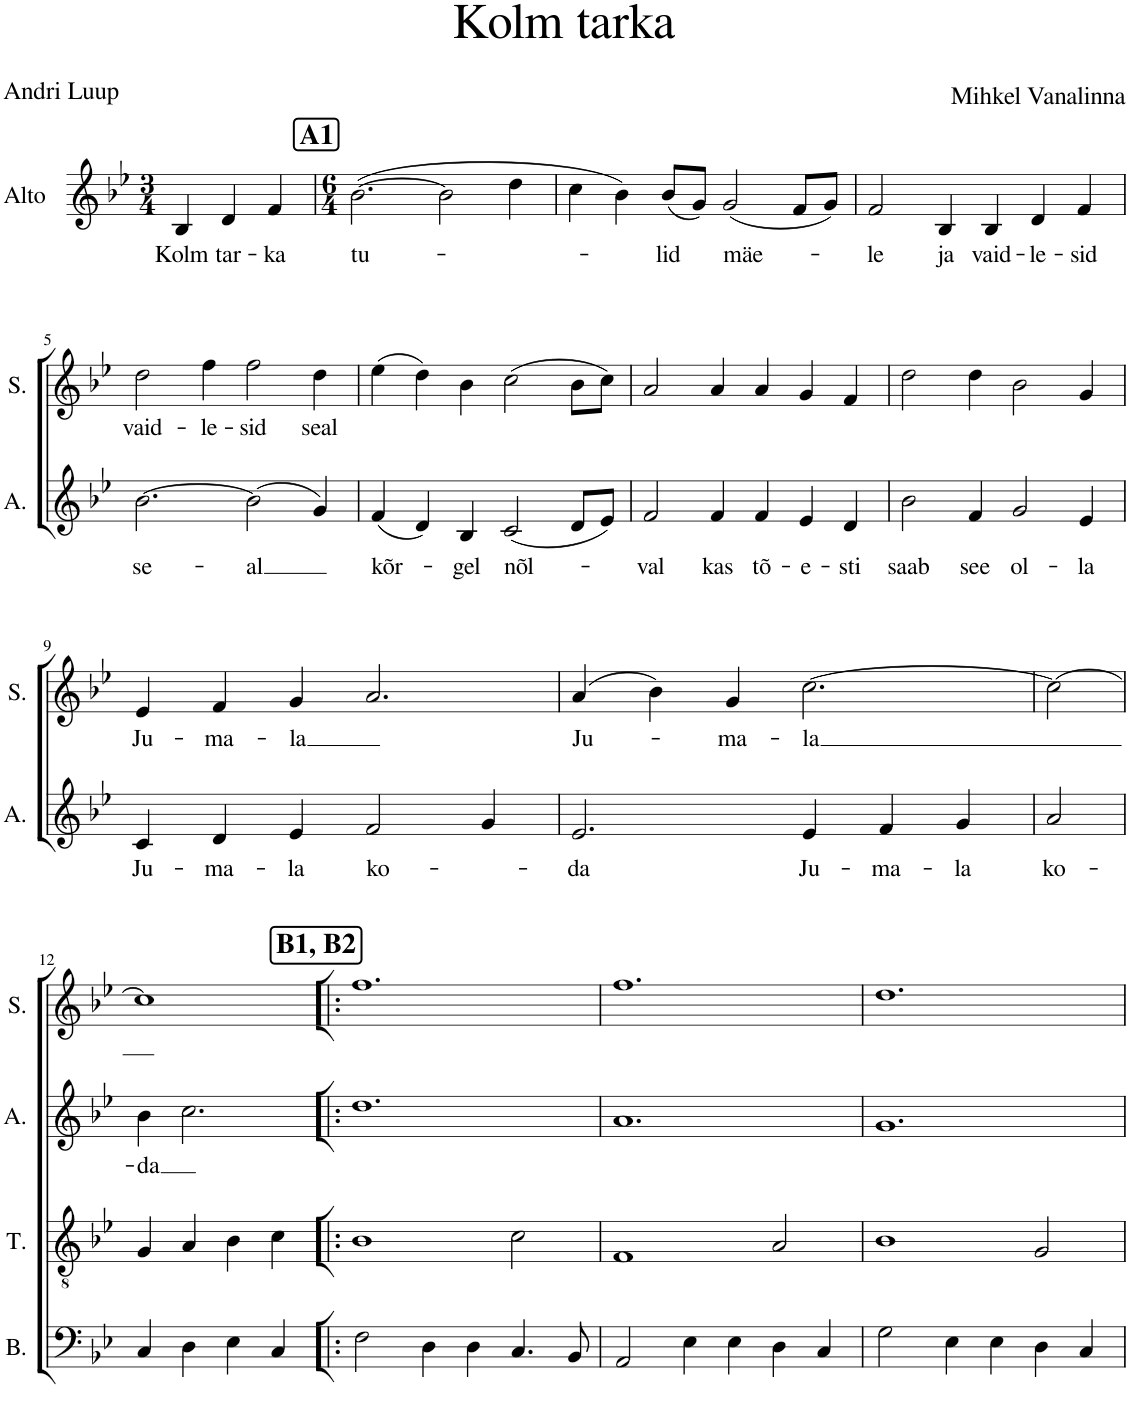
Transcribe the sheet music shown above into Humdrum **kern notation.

**kern	**kern	**kern	**text	**kern	**text
*part4	*part3	*part2	*part2	*part1	*part1
*staff4	*staff3	*staff2	*staff2	*staff1	*staff1
*I"Bass	*I"Tenor	*I"Alto	*	*I"Soprano	*
*I'B.	*I'T.	*I'A.	*	*I'S.	*
*stria5	*stria5	*	*	*	*
*clefF4	*clefGv2	*clefG2	*	*clefG2	*
*	*Trd1c2	*	*	*	*
*k[b-e-]	*k[b-e-]	*k[b-e-]	*	*k[b-e-]	*
*M3/4	*M3/4	*M3/4	*	*M3/4	*
=1	=1	=1	=1	=1	=1
!	!	!	!LO:LY:b	!	!
4r	4r	4B-/	Kolm	4r	.
!	!	!	!LO:LY:b	!	!
4r	4r	4d/	tar-	4r	.
!	!	!	!LO:LY:b	!	!
4r	4r	4f/	-ka	4r	.
!!LO:REH:place=s1:a:B:cj:fs=14:t=A1
=2	=2	=2	=2	=2	=2
*M6/4	*M6/4	*M6/4	*	*M6/4	*
!	!	!	!LO:LY:b	!	!
1.r	1.r	([2.b-\	tu-	1.r	.
.	.	2b-\]	.	.	.
.	.	4dd\	.	.	.
=3	=3	=3	=3	=3	=3
1.r	1.r	4cc\	.	1.r	.
.	.	4b-\)	.	.	.
!	!	!	!LO:LY:b	!	!
.	.	(8b-/L	lid	.	.
.	.	8g/J)	.	.	.
!	!	!	!LO:LY:b	!	!
.	.	(2g/	mäe-	.	.
.	.	8f/L	.	.	.
.	.	8g/J)	.	.	.
=4	=4	=4	=4	=4	=4
!	!	!	!LO:LY:b	!	!
1.r	1.r	2f/	-le	1.r	.
!	!	!	!LO:LY:b	!	!
.	.	4B-/	ja	.	.
!	!	!	!LO:LY:b	!	!
.	.	4B-/	vaid-	.	.
!	!	!	!LO:LY:b	!	!
.	.	4d/	-le-	.	.
!	!	!	!LO:LY:b	!	!
.	.	4f/	-sid	.	.
!!LO:LB:g=z
=5	=5	=5	=5	=5	=5
!	!	!	!LO:LY:b	!	!LO:LY:b
1.r	1.r	[2.b-\	se-	2dd\	vaid-
!	!	!	!	!	!LO:LY:b
.	.	.	.	4ff\	-le-
!	!	!	!LO:LY:b	!	!LO:LY:b
.	.	(2b-\]	-al	2ff\	-sid
!	!	!	!	!	!LO:LY:b
.	.	4g/)	.	4dd\	seal
=6	=6	=6	=6	=6	=6
!	!	!	!LO:LY:b	!	!
1.r	1.r	(4f/	kõr-	(4ee-\	.
.	.	4d/)	.	4dd\)	.
!	!	!	!LO:LY:b	!	!
.	.	4B-/	-gel	4b-\	.
!	!	!	!LO:LY:b	!	!
.	.	(2c/	nõl-	(2cc\	.
.	.	8d/L	.	8b-\L	.
.	.	8e-/J)	.	8cc\J)	.
=7	=7	=7	=7	=7	=7
!	!	!	!LO:LY:b	!	!
1.r	1.r	2f/	-val	2a/	.
!	!	!	!LO:LY:b	!	!
.	.	4f/	kas	4a/	.
!	!	!	!LO:LY:b	!	!
.	.	4f/	tõ-	4a/	.
!	!	!	!LO:LY:b	!	!
.	.	4e-/	-e-	4g/	.
!	!	!	!LO:LY:b	!	!
.	.	4d/	-sti	4f/	.
=8	=8	=8	=8	=8	=8
!	!	!	!LO:LY:b	!	!
1.r	1.r	2b-\	saab	2dd\	.
!	!	!	!LO:LY:b	!	!
.	.	4f/	see	4dd\	.
!	!	!	!LO:LY:b	!	!
.	.	2g/	ol-	2b-\	.
!	!	!	!LO:LY:b	!	!
.	.	4e-/	-la	4g/	.
!!LO:LB:g=z
=9	=9	=9	=9	=9	=9
!	!	!	!LO:LY:b	!	!LO:LY:b
1.r	1.r	4c/	Ju-	4e-/	Ju-
!	!	!	!LO:LY:b	!	!LO:LY:b
.	.	4d/	-ma-	4f/	-ma-
!	!	!	!LO:LY:b	!	!LO:LY:b
.	.	4e-/	-la	4g/	-la
!	!	!	!LO:LY:b	!	!
.	.	2f/	ko-	2.a/	.
.	.	4g/	.	.	.
=10	=10	=10	=10	=10	=10
!	!	!	!LO:LY:b	!	!LO:LY:b
1.r	1.r	2.e-/	-da	(4a/	Ju-
.	.	.	.	4b-\)	.
!	!	!	!	!	!LO:LY:b
.	.	.	.	4g/	-ma-
!	!	!	!LO:LY:b	!	!LO:LY:b
.	.	4e-/	Ju-	[2.cc\	-la
!	!	!	!LO:LY:b	!	!
.	.	4f/	-ma-	.	.
!	!	!	!LO:LY:b	!	!
.	.	4g/	-la	.	.
=11	=11	=11	=11	=11	=11
!	!	!	!LO:LY:b	!	!
4r	4r	2a/	ko-	2cc\_	.
4r	4r	.	.	.	.
!!LO:LB:g=z
=12	=12	=12	=12	=12	=12
!	!	!	!LO:LY:b	!	!
4C/	4G/	4b-\	-da	1cc]	.
4D\	4A/	2.cc\	.	.	.
4E-\	4B-\	.	.	.	.
4C/	4c\	.	.	.	.
!!LO:REH:place=s1:a:B:cj:fs=14:t=B1, B2
=13!|:	=13!|:	=13!|:	=13!|:	=13!|:	=13!|:
2F\	1B-	1.dd	.	1.ff	.
4D\	.	.	.	.	.
4D\	.	.	.	.	.
4.C/	2c\	.	.	.	.
8BB-/	.	.	.	.	.
=14	=14	=14	=14	=14	=14
2AA/	1F	1.a	.	1.ff	.
4E-\	.	.	.	.	.
4E-\	.	.	.	.	.
4D\	2A/	.	.	.	.
4C/	.	.	.	.	.
=15	=15	=15	=15	=15	=15
2G\	1B-	1.g	.	1.dd	.
4E-\	.	.	.	.	.
4E-\	.	.	.	.	.
4D\	2G/	.	.	.	.
4C/	.	.	.	.	.
=	=	=	=	=	=
*-	*-	*-	*-	*-	*-
